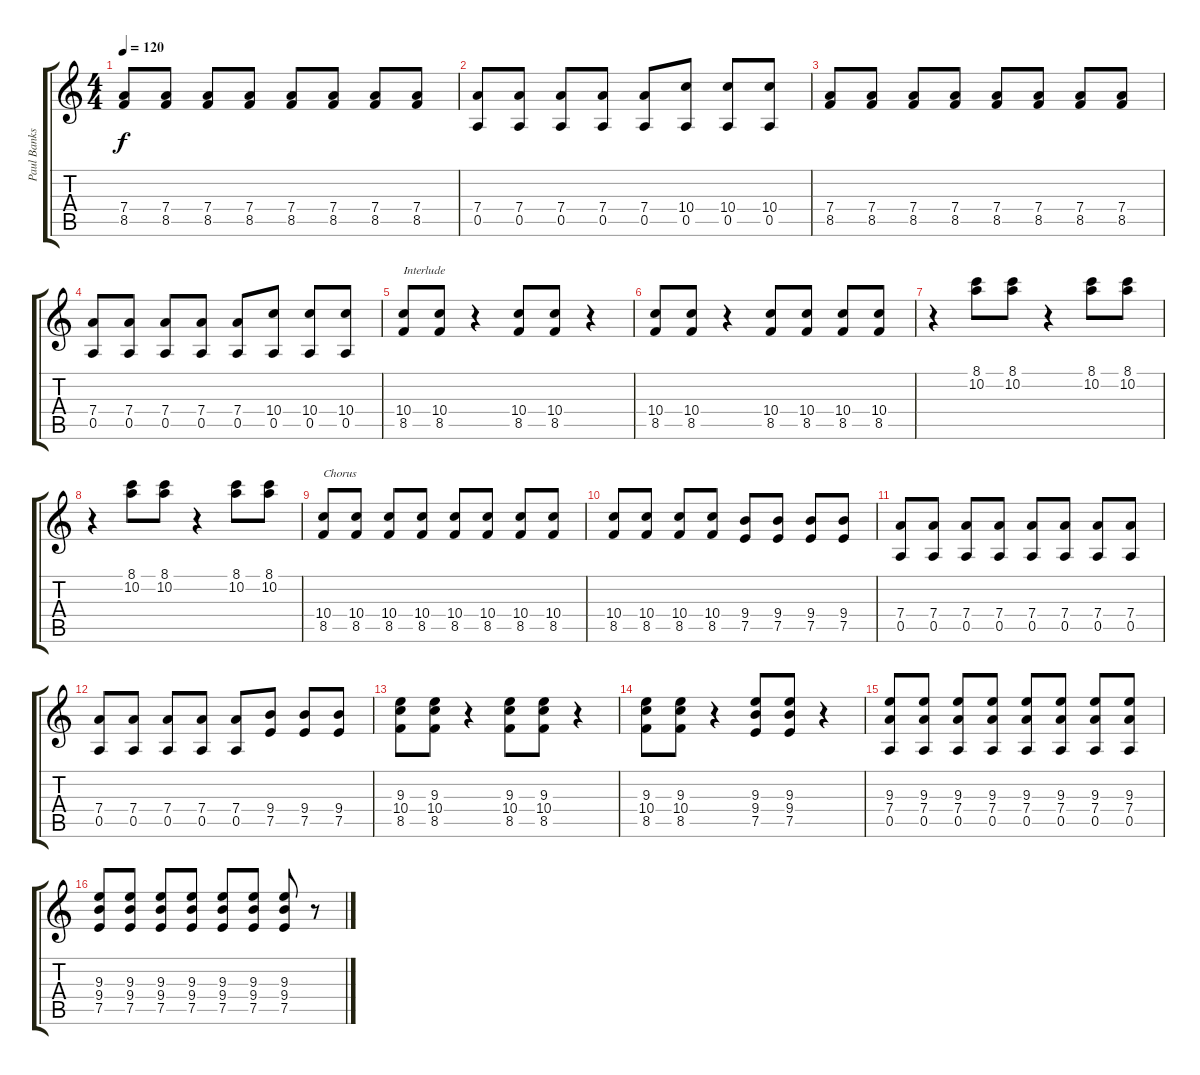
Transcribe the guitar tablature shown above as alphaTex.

\track ("Paul Banks" "Paul Banks") {instrument overdrivenguitar}
\staff {score tabs}
\tuning (E4 B3 G3 D3 A2 E2) {hide}
\ts (4 4)
\tempo 120
\clef g2
\ks c
(7.4 8.5).8{dy f} (7.4 8.5).8 (7.4 8.5).8 (7.4 8.5).8 (7.4 8.5).8 (7.4 8.5).8 (7.4 8.5).8 (7.4 8.5).8 |
(7.4 0.5).8 (7.4 0.5).8 (7.4 0.5).8 (7.4 0.5).8 (7.4 0.5).8 (10.4 0.5).8 (10.4 0.5).8 (10.4 0.5).8 |
(7.4 8.5).8 (7.4 8.5).8 (7.4 8.5).8 (7.4 8.5).8 (7.4 8.5).8 (7.4 8.5).8 (7.4 8.5).8 (7.4 8.5).8 |
(7.4 0.5).8 (7.4 0.5).8 (7.4 0.5).8 (7.4 0.5).8 (7.4 0.5).8 (10.4 0.5).8 (10.4 0.5).8 (10.4 0.5).8 |
(10.4 8.5).8{txt "Interlude"} (10.4 8.5).8 r.4 (10.4 8.5).8 (10.4 8.5).8 r.4 |
(10.4 8.5).8 (10.4 8.5).8 r.4 (10.4 8.5).8 (10.4 8.5).8 (10.4 8.5).8 (10.4 8.5).8 |
r.4 (8.1 10.2).8 (8.1 10.2).8 r.4 (8.1 10.2).8 (8.1 10.2).8 |
r.4 (8.1 10.2).8 (8.1 10.2).8 r.4 (8.1 10.2).8 (8.1 10.2).8 |
(10.4 8.5).8{txt "Chorus"} (10.4 8.5).8 (10.4 8.5).8 (10.4 8.5).8 (10.4 8.5).8 (10.4 8.5).8 (10.4 8.5).8 (10.4 8.5).8 |
(10.4 8.5).8 (10.4 8.5).8 (10.4 8.5).8 (10.4 8.5).8 (9.4 7.5).8 (9.4 7.5).8 (9.4 7.5).8 (9.4 7.5).8 |
(7.4 0.5).8 (7.4 0.5).8 (7.4 0.5).8 (7.4 0.5).8 (7.4 0.5).8 (7.4 0.5).8 (7.4 0.5).8 (7.4 0.5).8 |
(7.4 0.5).8 (7.4 0.5).8 (7.4 0.5).8 (7.4 0.5).8 (7.4 0.5).8 (9.4 7.5).8 (9.4 7.5).8 (9.4 7.5).8 |
(9.3 10.4 8.5).8 (9.3 10.4 8.5).8 r.4 (9.3 10.4 8.5).8 (9.3 10.4 8.5).8 r.4 |
(9.3 10.4 8.5).8 (9.3 10.4 8.5).8 r.4 (9.3 9.4 7.5).8 (9.3 9.4 7.5).8 r.4 |
(9.3 7.4 0.5).8 (9.3 7.4 0.5).8 (9.3 7.4 0.5).8 (9.3 7.4 0.5).8 (9.3 7.4 0.5).8 (9.3 7.4 0.5).8 (9.3 7.4 0.5).8 (9.3 7.4 0.5).8 |
(9.3 9.4 7.5).8 (9.3 9.4 7.5).8 (9.3 9.4 7.5).8 (9.3 9.4 7.5).8 (9.3 9.4 7.5).8 (9.3 9.4 7.5).8 (9.3 9.4 7.5).8 r.8
